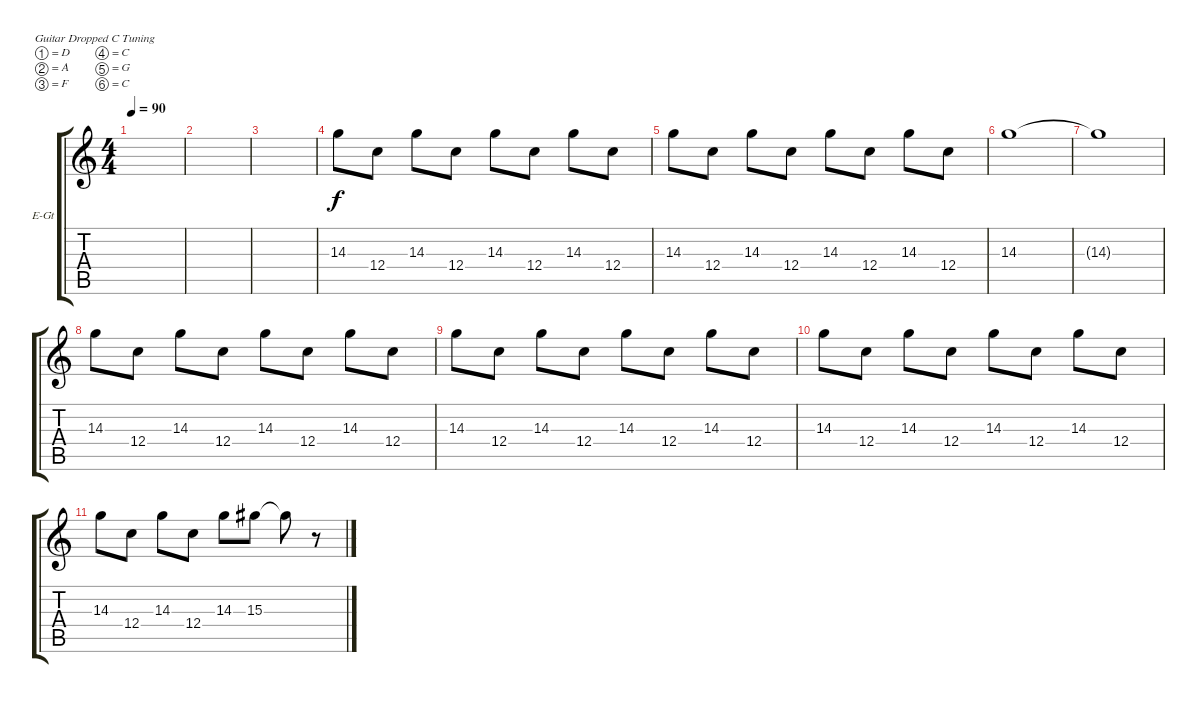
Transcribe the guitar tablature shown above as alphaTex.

\defaultSystemsLayout 4
\bracketExtendMode groupsimilarinstruments
\firstSystemTrackNameOrientation horizontal
\otherSystemsTrackNameOrientation horizontal
\track ("Electric Guitar" "E-Gt") {instrument overdrivenguitar}
\staff {score tabs}
\tuning (D4 A3 F3 C3 G2 C2)
\ts (4 4)
\tempo 90
\clef g2
\ks c
|
|
|
14.3.8 12.4.8 14.3.8 12.4.8 14.3.8 12.4.8 14.3.8 12.4.8 |
14.3.8 12.4.8 14.3.8 12.4.8 14.3.8 12.4.8 14.3.8 12.4.8 |
14.3.1 |
14.3{t}.1 |
14.3.8 12.4.8 14.3.8 12.4.8 14.3.8 12.4.8 14.3.8 12.4.8 |
14.3.8 12.4.8 14.3.8 12.4.8 14.3.8 12.4.8 14.3.8 12.4.8 |
14.3.8 12.4.8 14.3.8 12.4.8 14.3.8 12.4.8 14.3.8 12.4.8 |
14.3.8 12.4.8 14.3.8 12.4.8 14.3.8 15.3.8 15.3{t}.8 r.8
